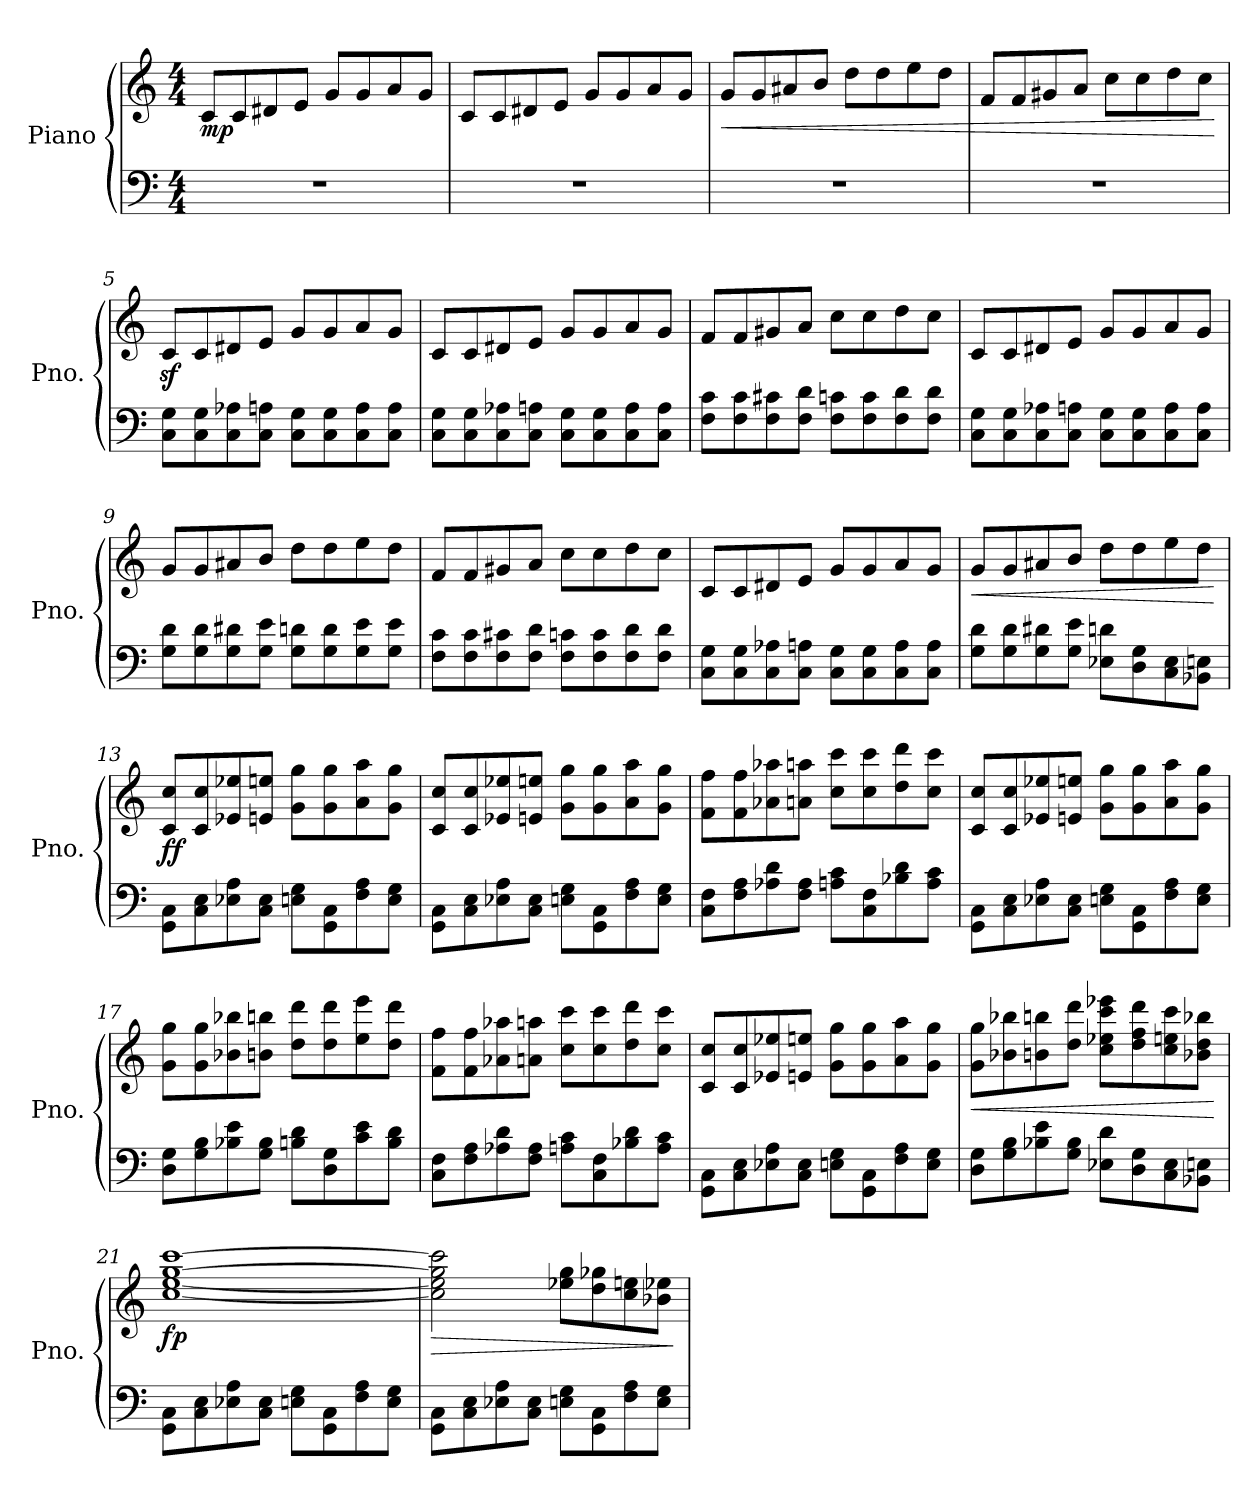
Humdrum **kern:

**kern	**kern	**dynam
*part1	*part1	*part1
*staff2	*staff1	*staff1/2
*I"Piano	*	*
*I'Pno.	*	*
*clefF4	*clefG2	*
*k[]	*k[]	*
*M4/4	*M4/4	*
*MM160	*MM160	*
=1	=1	=1
!	!	!LO:DY:b
1r	8c/L	mp
.	8c/	.
.	8d#X/	.
.	8e/J	.
.	8g/L	.
.	8g/	.
.	8a/	.
.	8g/J	.
=2	=2	=2
1r	8c/L	.
.	8c/	.
.	8d#X/	.
.	8e/J	.
.	8g/L	.
.	8g/	.
.	8a/	.
.	8g/J	.
=3	=3	=3
!	!	!LO:HP:b
1r	8g/L	<
.	8g/	.
.	8a#X/	.
.	8b/J	.
.	8dd\L	.
.	8dd\	.
.	8ee\	.
.	8dd\J	.
=4	=4	=4
1r	8f/L	.
.	8f/	.
.	8g#X/	.
.	8a/J	.
.	8cc\L	.
.	8cc\	.
.	8dd\	.
.	8cc\J	.
.	.	[
=5	=5	=5
8C\ 8G\L	8cz</L	.
8C\ 8G\	8c/	.
8C\ 8A-X\	8d#X/	.
8C\ 8An\J	8e/J	.
8C\ 8G\L	8g/L	.
8C\ 8G\	8g/	.
8C\ 8A\	8a/	.
8C\ 8A\J	8g/J	.
=6	=6	=6
8C\ 8G\L	8c/L	.
8C\ 8G\	8c/	.
8C\ 8A-X\	8d#X/	.
8C\ 8An\J	8e/J	.
8C\ 8G\L	8g/L	.
8C\ 8G\	8g/	.
8C\ 8A\	8a/	.
8C\ 8A\J	8g/J	.
!!LO:LB:g=z
=7	=7	=7
8F\ 8c\L	8f/L	.
8F\ 8c\	8f/	.
8F\ 8c#X\	8g#X/	.
8F\ 8d\J	8a/J	.
8F\ 8cn\L	8cc\L	.
8F\ 8c\	8cc\	.
8F\ 8d\	8dd\	.
8F\ 8d\J	8cc\J	.
=8	=8	=8
8C\ 8G\L	8c/L	.
8C\ 8G\	8c/	.
8C\ 8A-X\	8d#X/	.
8C\ 8An\J	8e/J	.
8C\ 8G\L	8g/L	.
8C\ 8G\	8g/	.
8C\ 8A\	8a/	.
8C\ 8A\J	8g/J	.
=9	=9	=9
8G\ 8d\L	8g/L	.
8G\ 8d\	8g/	.
8G\ 8d#X\	8a#X/	.
8G\ 8e\J	8b/J	.
8G\ 8dn\L	8dd\L	.
8G\ 8d\	8dd\	.
8G\ 8e\	8ee\	.
8G\ 8e\J	8dd\J	.
=10	=10	=10
8F\ 8c\L	8f/L	.
8F\ 8c\	8f/	.
8F\ 8c#X\	8g#X/	.
8F\ 8d\J	8a/J	.
8F\ 8cn\L	8cc\L	.
8F\ 8c\	8cc\	.
8F\ 8d\	8dd\	.
8F\ 8d\J	8cc\J	.
=11	=11	=11
8C\ 8G\L	8c/L	.
8C\ 8G\	8c/	.
8C\ 8A-X\	8d#X/	.
8C\ 8An\J	8e/J	.
8C\ 8G\L	8g/L	.
8C\ 8G\	8g/	.
8C\ 8A\	8a/	.
8C\ 8A\J	8g/J	.
=12	=12	=12
!	!	!LO:HP:b
8G\ 8d\L	8g/L	<
8G\ 8d\	8g/	.
8G\ 8d#X\	8a#X/	.
8G\ 8e\J	8b/J	.
8E-X\ 8dn\L	8dd\L	.
8D\ 8G\	8dd\	.
8C\ 8E-\	8ee\	.
8BB-X\ 8En\J	8dd\J	.
.	.	[
!!LO:LB:g=z
=13	=13	=13
!	!	!LO:DY:b
8GG\ 8C\L	8c/ 8cc/L	ff
8C\ 8E\	8c/ 8cc/	.
8E-X\ 8A\	8e-X/ 8ee-X/	.
8C\ 8E-\J	8en/ 8een/J	.
8En\ 8G\L	8g\ 8gg\L	.
8GG\ 8C\	8g\ 8gg\	.
8F\ 8A\	8a\ 8aa\	.
8E\ 8G\J	8g\ 8gg\J	.
=14	=14	=14
8GG\ 8C\L	8c/ 8cc/L	.
8C\ 8E\	8c/ 8cc/	.
8E-X\ 8A\	8e-X/ 8ee-X/	.
8C\ 8E-\J	8en/ 8een/J	.
8En\ 8G\L	8g\ 8gg\L	.
8GG\ 8C\	8g\ 8gg\	.
8F\ 8A\	8a\ 8aa\	.
8E\ 8G\J	8g\ 8gg\J	.
=15	=15	=15
8C\ 8F\L	8f\ 8ff\L	.
8F\ 8A\	8f\ 8ff\	.
8A-X\ 8d\	8a-X\ 8aa-X\	.
8F\ 8A-\J	8an\ 8aan\J	.
8An\ 8c\L	8cc\ 8ccc\L	.
8C\ 8F\	8cc\ 8ccc\	.
8B-X\ 8d\	8dd\ 8ddd\	.
8A\ 8c\J	8cc\ 8ccc\J	.
=16	=16	=16
8GG\ 8C\L	8c/ 8cc/L	.
8C\ 8E\	8c/ 8cc/	.
8E-X\ 8A\	8e-X/ 8ee-X/	.
8C\ 8E-\J	8en/ 8een/J	.
8En\ 8G\L	8g\ 8gg\L	.
8GG\ 8C\	8g\ 8gg\	.
8F\ 8A\	8a\ 8aa\	.
8E\ 8G\J	8g\ 8gg\J	.
=17	=17	=17
8D\ 8G\L	8g\ 8gg\L	.
8G\ 8B\	8g\ 8gg\	.
8B-X\ 8e\	8b-X\ 8bb-X\	.
8G\ 8B-\J	8bn\ 8bbn\J	.
8Bn\ 8d\L	8dd\ 8ddd\L	.
8D\ 8G\	8dd\ 8ddd\	.
8c\ 8e\	8ee\ 8eee\	.
8B\ 8d\J	8dd\ 8ddd\J	.
=18	=18	=18
8C\ 8F\L	8f\ 8ff\L	.
8F\ 8A\	8f\ 8ff\	.
8A-X\ 8d\	8a-X\ 8aa-X\	.
8F\ 8A-\J	8an\ 8aan\J	.
8An\ 8c\L	8cc\ 8ccc\L	.
8C\ 8F\	8cc\ 8ccc\	.
8B-X\ 8d\	8dd\ 8ddd\	.
8A\ 8c\J	8cc\ 8ccc\J	.
!!LO:LB:g=z
=19	=19	=19
8GG\ 8C\L	8c/ 8cc/L	.
8C\ 8E\	8c/ 8cc/	.
8E-X\ 8A\	8e-X/ 8ee-X/	.
8C\ 8E-\J	8en/ 8een/J	.
8En\ 8G\L	8g\ 8gg\L	.
8GG\ 8C\	8g\ 8gg\	.
8F\ 8A\	8a\ 8aa\	.
8E\ 8G\J	8g\ 8gg\J	.
=20	=20	=20
!	!	!LO:HP:b
8D\ 8G\L	8g\ 8gg\L	<
8G\ 8B\	8b-X\ 8bb-X\	.
8B-X\ 8e\	8bn\ 8bbn\	.
8G\ 8B-\J	8dd\ 8ddd\J	.
8E-X\ 8d\L	8cc\ 8ee-X\ 8ccc\ 8eee-X\L	.
8D\ 8G\	8dd\ 8ff\ 8ddd\	.
8C\ 8E-\	8cc\ 8een\ 8ccc\	.
8BB-X\ 8En\J	8b-X\ 8dd\ 8bb-X\J	.
.	.	[
=21	=21	=21
!	!	!LO:DY:b
8GG\ 8C\L	[1cc [1ee [1gg [1ccc	fp
8C\ 8E\	.	.
8E-X\ 8A\	.	.
8C\ 8E-\J	.	.
8En\ 8G\L	.	.
8GG\ 8C\	.	.
8F\ 8A\	.	.
8E\ 8G\J	.	.
=22	=22	=22
!	!	!LO:HP:b
8GG\ 8C\L	2cc\] 2ee\] 2gg\] 2ccc\]	>
8C\ 8E\	.	.
8E-X\ 8A\	.	.
8C\ 8E-\J	.	.
8En\ 8G\L	8ee-X\ 8gg\L	.
8GG\ 8C\	8dd\ 8gg-X\	.
8F\ 8A\	8cc\ 8een\	.
8E\ 8G\J	8b-X\ 8ee-X\J	.
.	.	]
=	=	=
*-	*-	*-
